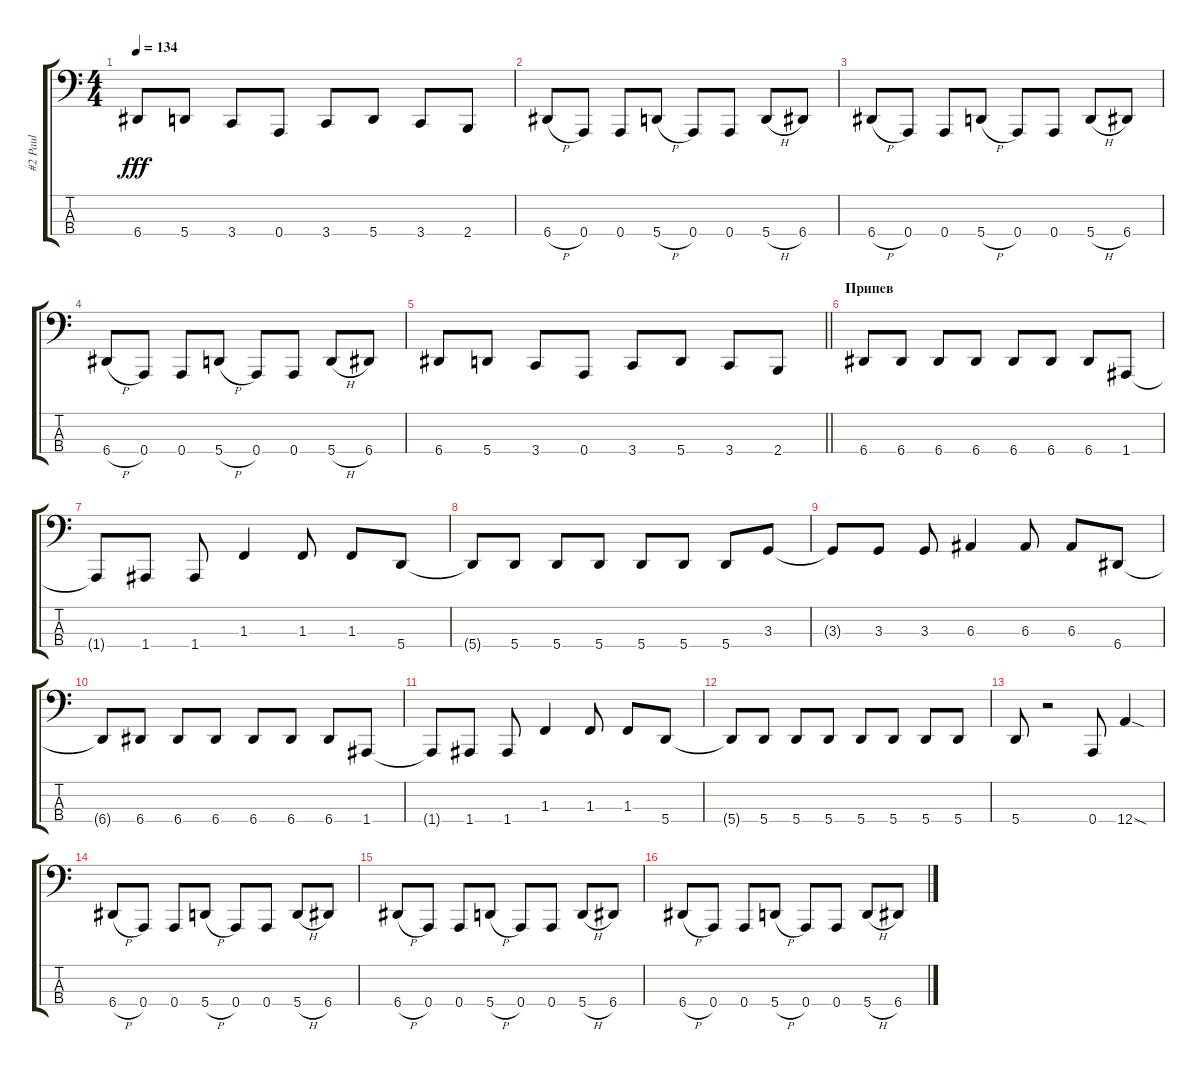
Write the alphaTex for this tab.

\track ("#2 Paul" "#2 Paul") {instrument electricbasspick}
\staff {score tabs}
\tuning (D2 A1 E1 A0) {hide}
\ts (4 4)
\tempo 134
\clef f4
\ks c
6.4.8{dy fff} 5.4.8 3.4.8 0.4.8 3.4.8 5.4.8 3.4.8 2.4.8 |
6.4{h}.8 0.4.8 0.4.8 5.4{h}.8 0.4.8 0.4.8 5.4{h}.8 6.4.8 |
6.4{h}.8 0.4.8 0.4.8 5.4{h}.8 0.4.8 0.4.8 5.4{h}.8 6.4.8 |
6.4{h}.8 0.4.8 0.4.8 5.4{h}.8 0.4.8 0.4.8 5.4{h}.8 6.4.8 |
\barLineRight lightlight
6.4.8 5.4.8 3.4.8 0.4.8 3.4.8 5.4.8 3.4.8 2.4.8 |
\section ("" "Припев")
6.4.8 6.4.8 6.4.8 6.4.8 6.4.8 6.4.8 6.4.8 1.4.8 |
1.4{t}.8 1.4.8 1.4.8 1.3.4 1.3.8 1.3.8 5.4.8 |
5.4{t}.8 5.4.8 5.4.8 5.4.8 5.4.8 5.4.8 5.4.8 3.3.8 |
3.3{t}.8 3.3.8 3.3.8 6.3.4 6.3.8 6.3.8 6.4.8 |
6.4{t}.8 6.4.8 6.4.8 6.4.8 6.4.8 6.4.8 6.4.8 1.4.8 |
1.4{t}.8 1.4.8 1.4.8 1.3.4 1.3.8 1.3.8 5.4.8 |
5.4{t}.8 5.4.8 5.4.8 5.4.8 5.4.8 5.4.8 5.4.8 5.4.8 |
5.4.8 r.2 0.4.8 12.4{sod}.4 |
6.4{h}.8 0.4.8 0.4.8 5.4{h}.8 0.4.8 0.4.8 5.4{h}.8 6.4.8 |
6.4{h}.8 0.4.8 0.4.8 5.4{h}.8 0.4.8 0.4.8 5.4{h}.8 6.4.8 |
6.4{h}.8 0.4.8 0.4.8 5.4{h}.8 0.4.8 0.4.8 5.4{h}.8 6.4.8
